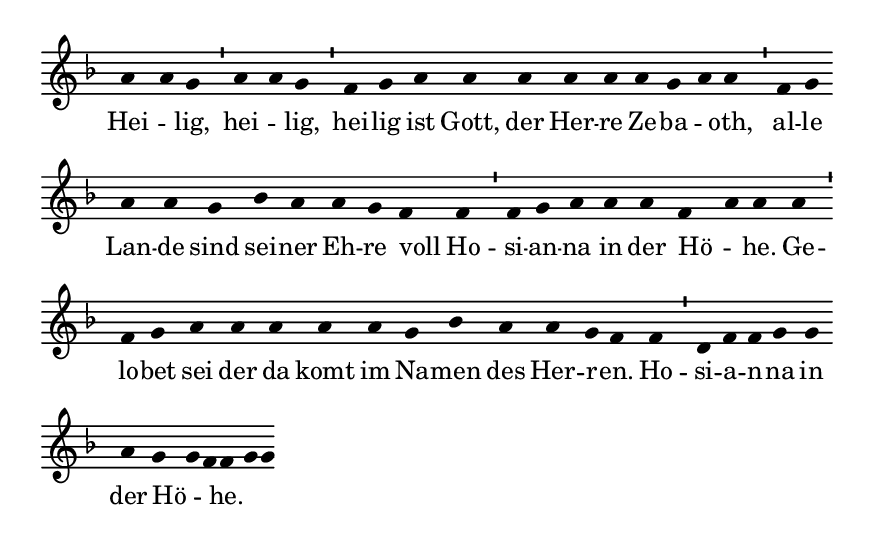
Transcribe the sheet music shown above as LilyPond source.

% 185.2
% Heilig, Heilig, Heilig (Sanctus)
% Melodie: gregorianisch 13. Jh

\version "2.12.3"
\include "gregorian.ly"

#(set-default-paper-size "a5")

% No 'Music engraving by LilyPond ...'
\header { tagline = ##f }

\layout {
  % Don't outdent after first line
  indent = 0\in

  % Don't count the bar numbers when breaking scores
  \context {
    \Score
    \remove "Bar_number_engraver"
  }
}

chant = \relative c'' {
  \key f \major
  \set Score.timing = ##f
  a4 {a g}  \divisioMinima a {a g} \divisioMinima
  f g a a a a a a g  {a a}  \divisioMinima
  f g a a g bes a a g  {f f}  \divisioMinima
  f g a a a f a  {a a}  \divisioMinima
  f g a a a a a g bes a a g  {f f} \divisioMinima
  d f  f g  g a g  g f  {f g g} \bar "|."
}

verba = \lyricmode {
    Hei --  \skip4 lig, hei -- \skip4 lig, hei -- lig ist Gott,
    der Her -- re Ze -- ba -- \skip4 oth, al -- le
    Lan -- de sind sei -- ner Eh -- re
    \once \override LyricText #'self-alignment-X = #-1
    "voll"
    Ho -- si -- an -- na in der Hö -- _ he.
    Ge -- lo -- bet sei der da komt im Na -- men
    des Her -- r -- en. Ho -- si -- a -- n -- na in der
    Hö -- _ _ he.
}

\score {
  \new Staff <<
    \new Voice = "melody" \chant
    \new Lyrics = "one" \lyricsto melody \verba
  >>
  \layout {
    \context {
      \Staff
      \remove "Time_signature_engraver"
      \remove "Bar_engraver"
      \override Stem #'transparent = ##t
    }
    \context {
      \Voice
      %\override Stem #'length = #0
    }
    \context {
      \Score
      barAlways = ##t
    }
  }
}
